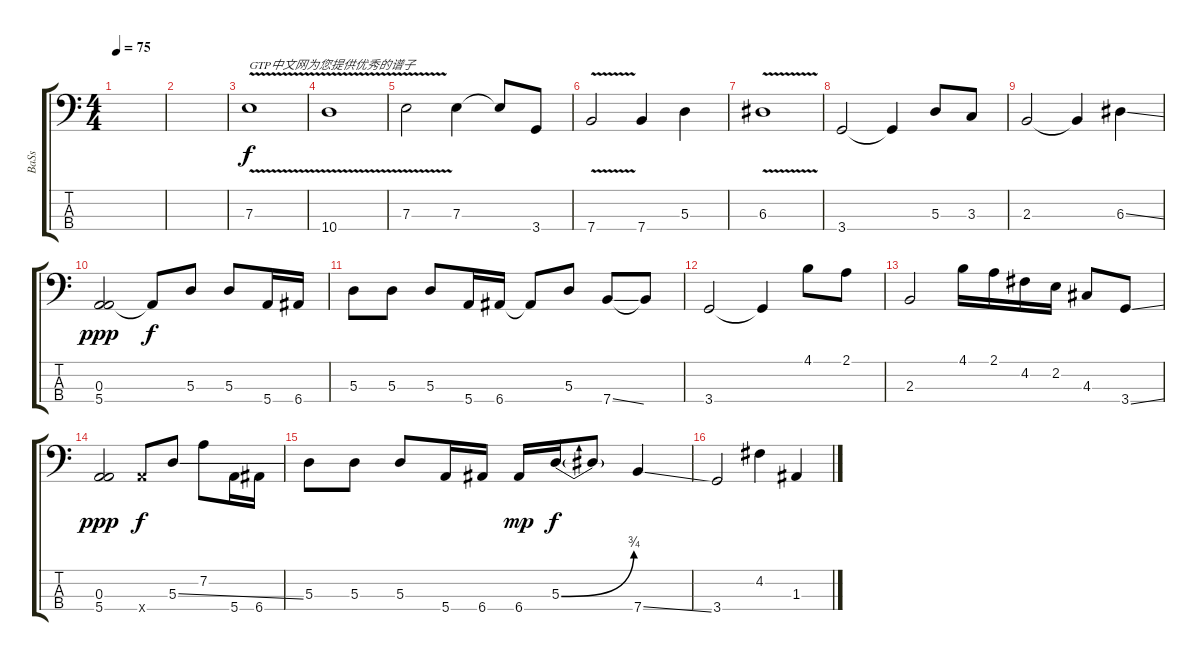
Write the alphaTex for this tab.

\track ("BaSs" "BaSs") {instrument electricbassfinger}
\staff {score tabs}
\tuning (G2 D2 A1 E1) {hide}
\ts (4 4)
\tempo 75
\clef f4
\ks c
|
|
7.3{v}.1{txt "GTP中文网为您提供优秀的谱子"} |
10.4{v}.1 |
7.3{v}.2 7.3.4 7.3{t}.8 3.4.8 |
7.4{v}.2 7.4.4 5.3.4 |
6.3{v}.1 |
3.4.2 3.4{t}.4 5.3.8 3.3.8 |
2.3.2 2.3{t}.4 6.3{ss}.4 |
(0.3 5.4).2{dy ppp} 5.4{t}.8{dy f} 5.3.8 5.3.8 5.4.16 6.4.16 |
5.3.8 5.3.8 5.3.8 5.4.16 6.4.16 6.4{t}.8 5.3.8 7.4{ss}.8 7.4{t}.8 |
3.4.2 3.4{t}.4 4.1.8 2.1.8 |
2.3.2 4.1.16 2.1.16 4.2.16 2.2.16 4.3.8 3.4{ss}.8 |
(0.3 5.4).2{dy ppp} 5.4{x}.8{dy f} 5.3{ss}.8 7.2.8 5.4.16 6.4.16 |
5.3.8 5.3.8 5.3.8 5.4.16 6.4.16 6.4.16{dy mp} 5.3{be (bend 0 0 60 3)}.16{dy f} 5.3{t}.8 7.4{ss}.4 |
3.4.2 4.2.4 1.3.4
